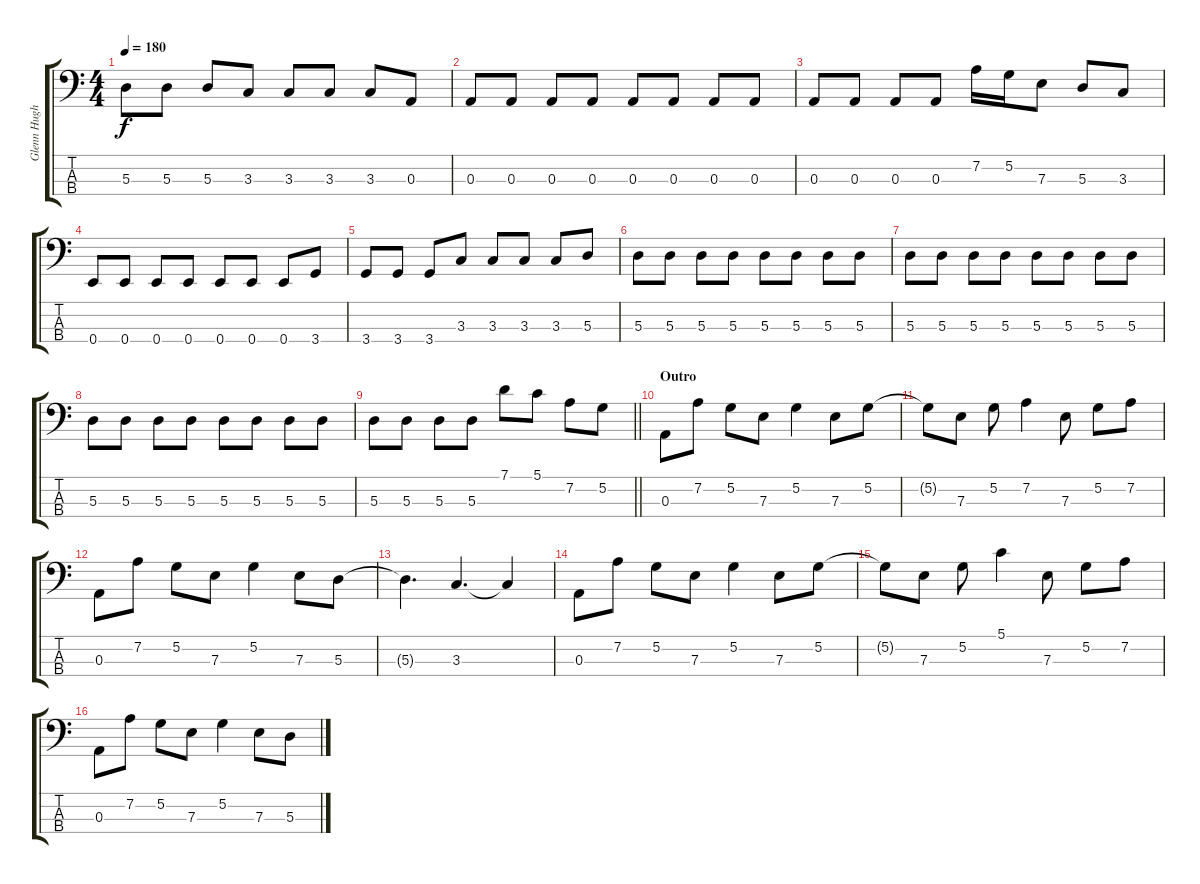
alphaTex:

\track ("Glenn Hughes" "Glenn Hugh") {instrument electricbasspick}
\staff {score tabs}
\tuning (G2 D2 A1 E1) {hide}
\ts (4 4)
\tempo 180
\clef f4
\ks aminor
5.3.8{dy f} 5.3.8 5.3.8 3.3.8 3.3.8 3.3.8 3.3.8 0.3.8 |
0.3.8 0.3.8 0.3.8 0.3.8 0.3.8 0.3.8 0.3.8 0.3.8 |
0.3.8 0.3.8 0.3.8 0.3.8 7.2.16 5.2.16 7.3.8 5.3.8 3.3.8 |
0.4.8 0.4.8 0.4.8 0.4.8 0.4.8 0.4.8 0.4.8 3.4.8 |
3.4.8 3.4.8 3.4.8 3.3.8 3.3.8 3.3.8 3.3.8 5.3.8 |
5.3.8 5.3.8 5.3.8 5.3.8 5.3.8 5.3.8 5.3.8 5.3.8 |
5.3.8 5.3.8 5.3.8 5.3.8 5.3.8 5.3.8 5.3.8 5.3.8 |
5.3.8 5.3.8 5.3.8 5.3.8 5.3.8 5.3.8 5.3.8 5.3.8 |
\barLineRight lightlight
5.3.8 5.3.8 5.3.8 5.3.8 7.1.8 5.1.8 7.2.8 5.2.8 |
\section ("" "Outro")
\ks c
0.3.8 7.2.8 5.2.8 7.3.8 5.2.4 7.3.8 5.2.8 |
5.2{t}.8 7.3.8 5.2.8 7.2.4 7.3.8 5.2.8 7.2.8 |
0.3.8 7.2.8 5.2.8 7.3.8 5.2.4 7.3.8 5.3.8 |
5.3{t}.4{d} 3.3.4{d} 3.3{t}.4 |
0.3.8 7.2.8 5.2.8 7.3.8 5.2.4 7.3.8 5.2.8 |
5.2{t}.8 7.3.8 5.2.8 5.1.4 7.3.8 5.2.8 7.2.8 |
0.3.8 7.2.8 5.2.8 7.3.8 5.2.4 7.3.8 5.3.8
